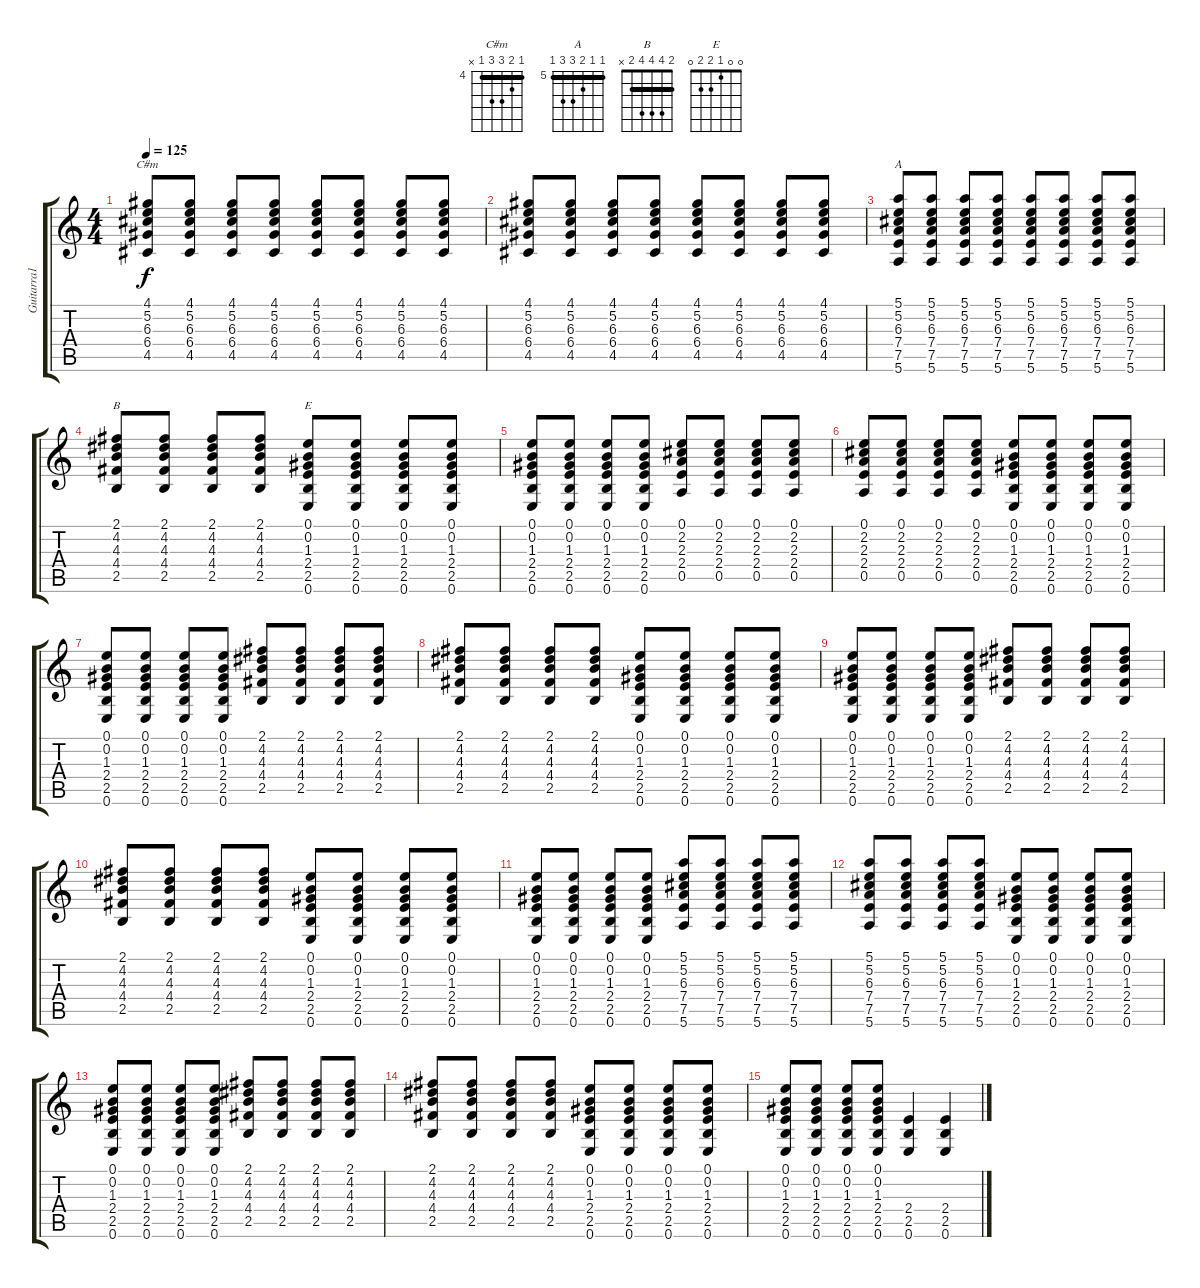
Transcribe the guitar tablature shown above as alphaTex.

\track ("Guitarra1" "Guitarra1") {instrument electricguitarclean}
\staff {score tabs}
\tuning (E4 B3 G3 D3 A2 E2) {hide}
\chord ("C#m" 4 5 6 6 4 x) {firstfret 4 barre 4}
\chord ("A" 5 5 6 7 7 5) {firstfret 5 barre 5}
\chord ("B" 2 4 4 4 2 x) {barre 2}
\chord ("E" 0 0 1 2 2 0)
\ts (4 4)
\tempo 125
\clef g2
\ks c
(4.1 5.2 6.3 6.4 4.5).8{ch "C#m" dy f} (4.1 5.2 6.3 6.4 4.5).8 (4.1 5.2 6.3 6.4 4.5).8 (4.1 5.2 6.3 6.4 4.5).8 (4.1 5.2 6.3 6.4 4.5).8 (4.1 5.2 6.3 6.4 4.5).8 (4.1 5.2 6.3 6.4 4.5).8 (4.1 5.2 6.3 6.4 4.5).8 |
(4.1 5.2 6.3 6.4 4.5).8 (4.1 5.2 6.3 6.4 4.5).8 (4.1 5.2 6.3 6.4 4.5).8 (4.1 5.2 6.3 6.4 4.5).8 (4.1 5.2 6.3 6.4 4.5).8 (4.1 5.2 6.3 6.4 4.5).8 (4.1 5.2 6.3 6.4 4.5).8 (4.1 5.2 6.3 6.4 4.5).8 |
(5.1 5.2 6.3 7.4 7.5 5.6).8{ch "A"} (5.1 5.2 6.3 7.4 7.5 5.6).8 (5.1 5.2 6.3 7.4 7.5 5.6).8 (5.1 5.2 6.3 7.4 7.5 5.6).8 (5.1 5.2 6.3 7.4 7.5 5.6).8 (5.1 5.2 6.3 7.4 7.5 5.6).8 (5.1 5.2 6.3 7.4 7.5 5.6).8 (5.1 5.2 6.3 7.4 7.5 5.6).8 |
(2.1 4.2 4.3 4.4 2.5).8{ch "B"} (2.1 4.2 4.3 4.4 2.5).8 (2.1 4.2 4.3 4.4 2.5).8 (2.1 4.2 4.3 4.4 2.5).8 (0.1 0.2 1.3 2.4 2.5 0.6).8{ch "E"} (0.1 0.2 1.3 2.4 2.5 0.6).8 (0.1 0.2 1.3 2.4 2.5 0.6).8 (0.1 0.2 1.3 2.4 2.5 0.6).8 |
(0.1 0.2 1.3 2.4 2.5 0.6).8 (0.1 0.2 1.3 2.4 2.5 0.6).8 (0.1 0.2 1.3 2.4 2.5 0.6).8 (0.1 0.2 1.3 2.4 2.5 0.6).8 (0.1 2.2 2.3 2.4 0.5).8 (0.1 2.2 2.3 2.4 0.5).8 (0.1 2.2 2.3 2.4 0.5).8 (0.1 2.2 2.3 2.4 0.5).8 |
(0.1 2.2 2.3 2.4 0.5).8 (0.1 2.2 2.3 2.4 0.5).8 (0.1 2.2 2.3 2.4 0.5).8 (0.1 2.2 2.3 2.4 0.5).8 (0.1 0.2 1.3 2.4 2.5 0.6).8 (0.1 0.2 1.3 2.4 2.5 0.6).8 (0.1 0.2 1.3 2.4 2.5 0.6).8 (0.1 0.2 1.3 2.4 2.5 0.6).8 |
(0.1 0.2 1.3 2.4 2.5 0.6).8 (0.1 0.2 1.3 2.4 2.5 0.6).8 (0.1 0.2 1.3 2.4 2.5 0.6).8 (0.1 0.2 1.3 2.4 2.5 0.6).8 (2.1 4.2 4.3 4.4 2.5).8 (2.1 4.2 4.3 4.4 2.5).8 (2.1 4.2 4.3 4.4 2.5).8 (2.1 4.2 4.3 4.4 2.5).8 |
(2.1 4.2 4.3 4.4 2.5).8 (2.1 4.2 4.3 4.4 2.5).8 (2.1 4.2 4.3 4.4 2.5).8 (2.1 4.2 4.3 4.4 2.5).8 (0.1 0.2 1.3 2.4 2.5 0.6).8 (0.1 0.2 1.3 2.4 2.5 0.6).8 (0.1 0.2 1.3 2.4 2.5 0.6).8 (0.1 0.2 1.3 2.4 2.5 0.6).8 |
(0.1 0.2 1.3 2.4 2.5 0.6).8 (0.1 0.2 1.3 2.4 2.5 0.6).8 (0.1 0.2 1.3 2.4 2.5 0.6).8 (0.1 0.2 1.3 2.4 2.5 0.6).8 (2.1 4.2 4.3 4.4 2.5).8 (2.1 4.2 4.3 4.4 2.5).8 (2.1 4.2 4.3 4.4 2.5).8 (2.1 4.2 4.3 4.4 2.5).8 |
(2.1 4.2 4.3 4.4 2.5).8 (2.1 4.2 4.3 4.4 2.5).8 (2.1 4.2 4.3 4.4 2.5).8 (2.1 4.2 4.3 4.4 2.5).8 (0.1 0.2 1.3 2.4 2.5 0.6).8 (0.1 0.2 1.3 2.4 2.5 0.6).8 (0.1 0.2 1.3 2.4 2.5 0.6).8 (0.1 0.2 1.3 2.4 2.5 0.6).8 |
(0.1 0.2 1.3 2.4 2.5 0.6).8 (0.1 0.2 1.3 2.4 2.5 0.6).8 (0.1 0.2 1.3 2.4 2.5 0.6).8 (0.1 0.2 1.3 2.4 2.5 0.6).8 (5.1 5.2 6.3 7.4 7.5 5.6).8 (5.1 5.2 6.3 7.4 7.5 5.6).8 (5.1 5.2 6.3 7.4 7.5 5.6).8 (5.1 5.2 6.3 7.4 7.5 5.6).8 |
(5.1 5.2 6.3 7.4 7.5 5.6).8 (5.1 5.2 6.3 7.4 7.5 5.6).8 (5.1 5.2 6.3 7.4 7.5 5.6).8 (5.1 5.2 6.3 7.4 7.5 5.6).8 (0.1 0.2 1.3 2.4 2.5 0.6).8 (0.1 0.2 1.3 2.4 2.5 0.6).8 (0.1 0.2 1.3 2.4 2.5 0.6).8 (0.1 0.2 1.3 2.4 2.5 0.6).8 |
(0.1 0.2 1.3 2.4 2.5 0.6).8 (0.1 0.2 1.3 2.4 2.5 0.6).8 (0.1 0.2 1.3 2.4 2.5 0.6).8 (0.1 0.2 1.3 2.4 2.5 0.6).8 (2.1 4.2 4.3 4.4 2.5).8 (2.1 4.2 4.3 4.4 2.5).8 (2.1 4.2 4.3 4.4 2.5).8 (2.1 4.2 4.3 4.4 2.5).8 |
(2.1 4.2 4.3 4.4 2.5).8 (2.1 4.2 4.3 4.4 2.5).8 (2.1 4.2 4.3 4.4 2.5).8 (2.1 4.2 4.3 4.4 2.5).8 (0.1 0.2 1.3 2.4 2.5 0.6).8 (0.1 0.2 1.3 2.4 2.5 0.6).8 (0.1 0.2 1.3 2.4 2.5 0.6).8 (0.1 0.2 1.3 2.4 2.5 0.6).8 |
(0.1 0.2 1.3 2.4 2.5 0.6).8 (0.1 0.2 1.3 2.4 2.5 0.6).8 (0.1 0.2 1.3 2.4 2.5 0.6).8 (0.1 0.2 1.3 2.4 2.5 0.6).8 (2.4 2.5 0.6).4 (2.4 2.5 0.6).4
